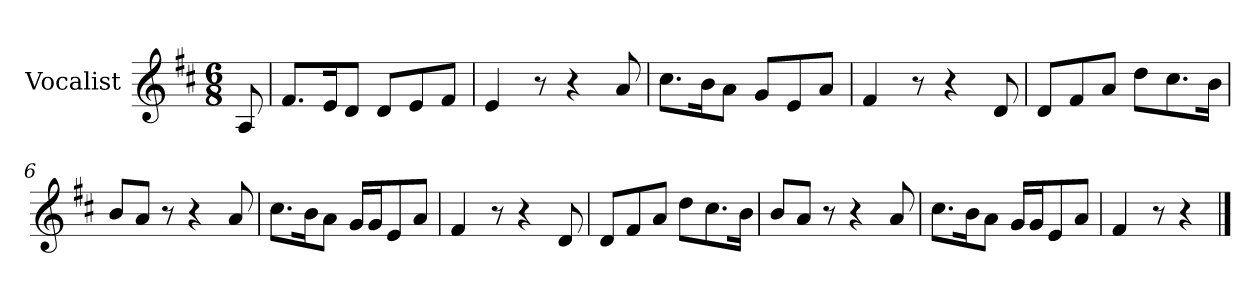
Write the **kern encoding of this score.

**kern
*part1
*staff1
*I"Vocalist
*k[f#c#]
*D:
*M6/8
=
8A
=1
8.f#L
16eK
8dJ
8dL
8e
8f#J
=2
4e
8r
4r
8a
=3
8.cc#L
16bK
8aJ
8gL
8e
8aJ
=4
4f#
8r
4r
8d
=5
8dL
8f#
8aJ
8ddL
8.cc#
16bJk
=6
8bL
8aJ
8r
4r
8a
=7
8.cc#L
16bK
8aJ
16gLL
16gJ
8e
8aJ
=8
4f#
8r
4r
8d
=9
8dL
8f#
8aJ
8ddL
8.cc#
16bJk
=10
8bL
8aJ
8r
4r
8a
=11
8.cc#L
16bK
8aJ
16gLL
16gJ
8e
8aJ
=12
4f#
8r
4r
==
*-
